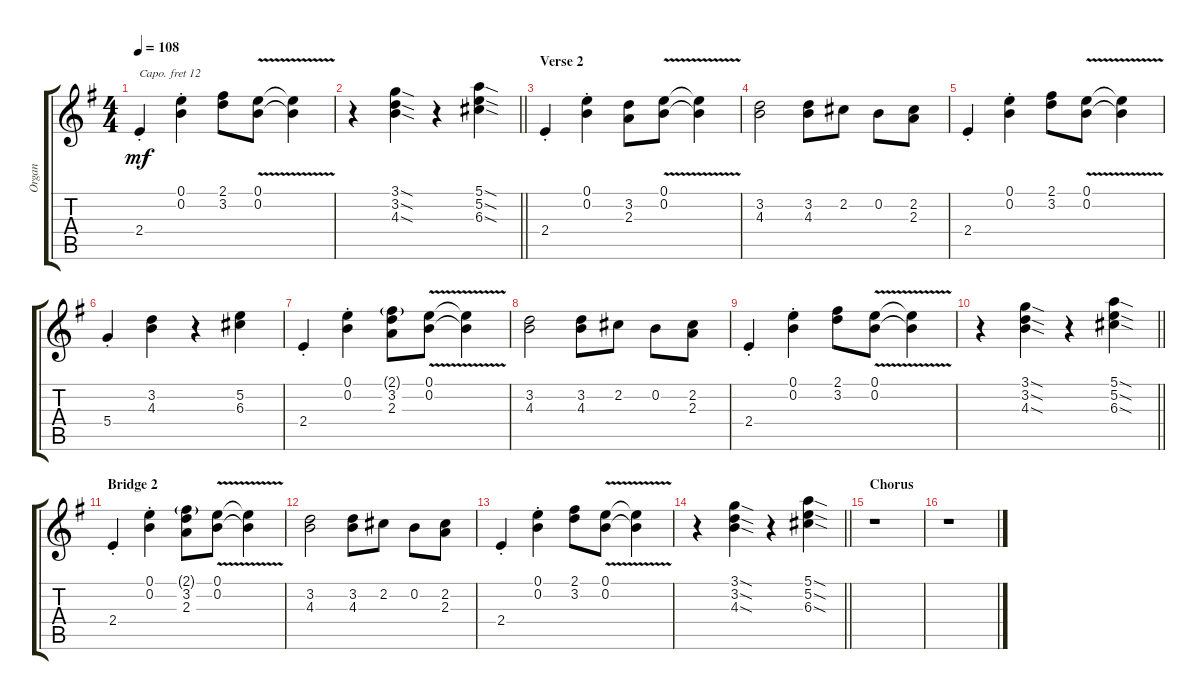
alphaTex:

\track ("Organ" "Organ") {instrument rockorgan}
\staff {score tabs}
\capo 12
\tuning (E4 B3 G3 D3 A2 E2) {hide}
\ts (4 4)
\tempo 108
\clef g2
\ks g
2.4{st}.4{dy mf} (0.1{st} 0.2{st}).4 (2.1 3.2).8 (0.1{v} 0.2{v}).8 (0.1{v t} 0.2{v t}).4 |
\barLineRight lightlight
r.4 (3.1{sod} 3.2{sod} 4.3{sod}).4 r.4 (5.1{sod} 5.2{sod} 6.3{sod}).4 |
\section ("" "Verse 2")
2.4{st}.4 (0.1{st} 0.2{st}).4 (3.2 2.3).8 (0.1{v} 0.2{v}).8 (0.1{v t} 0.2{v t}).4 |
(3.2 4.3).2 (3.2 4.3).8 2.2.8 0.2.8 (2.2 2.3).8 |
2.4{st}.4 (0.1{st} 0.2{st}).4 (2.1 3.2).8 (0.1{v} 0.2{v}).8 (0.1{v t} 0.2{v t}).4 |
5.4{st}.4 (3.2 4.3).4 r.4 (5.2 6.3).4 |
2.4{st}.4 (0.1{st} 0.2{st}).4 (2.1{g} 3.2 2.3).8 (0.1{v} 0.2{v}).8 (0.1{v t} 0.2{v t}).4 |
(3.2 4.3).2 (3.2 4.3).8 2.2.8 0.2.8 (2.2 2.3).8 |
2.4{st}.4 (0.1{st} 0.2{st}).4 (2.1 3.2).8 (0.1{v} 0.2{v}).8 (0.1{v t} 0.2{v t}).4 |
\barLineRight lightlight
r.4 (3.1{sod} 3.2{sod} 4.3{sod}).4 r.4 (5.1{sod} 5.2{sod} 6.3{sod}).4 |
\section ("" "Bridge 2")
2.4{st}.4 (0.1{st} 0.2{st}).4 (2.1{g} 3.2 2.3).8 (0.1{v} 0.2{v}).8 (0.1{v t} 0.2{v t}).4 |
(3.2 4.3).2 (3.2 4.3).8 2.2.8 0.2.8 (2.2 2.3).8 |
2.4{st}.4 (0.1{st} 0.2{st}).4 (2.1 3.2).8 (0.1{v} 0.2{v}).8 (0.1{v t} 0.2{v t}).4 |
\barLineRight lightlight
r.4 (3.1{sod} 3.2{sod} 4.3{sod}).4 r.4 (5.1{sod} 5.2{sod} 6.3{sod}).4 |
\section ("" "Chorus")
r.1 |
r.1
